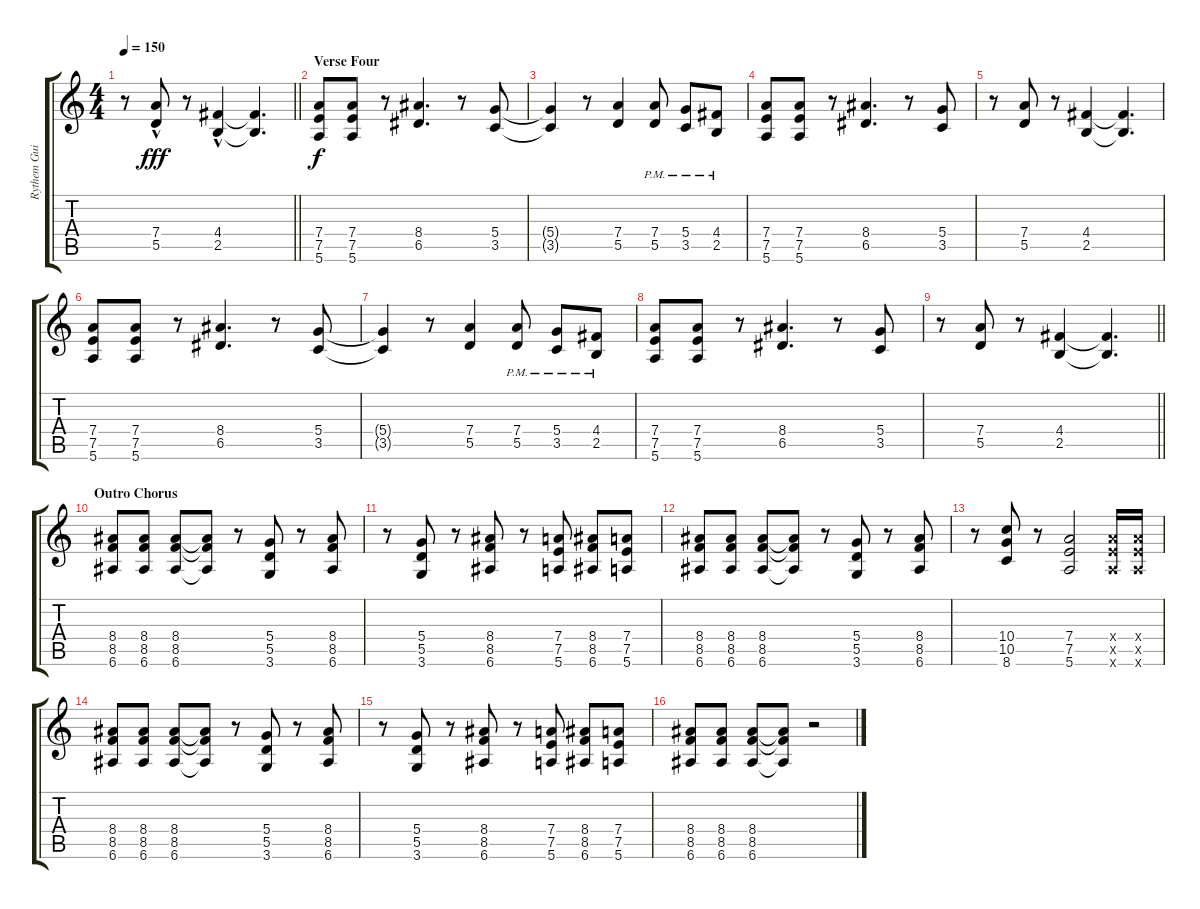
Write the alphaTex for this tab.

\track ("Rythem Guitar" "Rythem Gui") {instrument overdrivenguitar}
\staff {score tabs}
\tuning (E4 B3 G3 D3 A2 E2) {hide}
\ts (4 4)
\tempo 150
\clef g2
\barLineRight lightlight
\ks c
r.8{dy fff} (7.4{hac} 5.5{hac}).8 r.8 (4.4{hac} 2.5{hac}).4 (4.4{t} 2.5{t}).4{d} |
\section ("" "Verse Four")
(7.4 7.5 5.6).8{dy f} (7.4 7.5 5.6).8 r.8 (8.4 6.5).4{d} r.8 (5.4 3.5).8 |
(5.4{t} 3.5{t}).4 r.8 (7.4 5.5).4 (7.4{pm} 5.5{pm}).8 (5.4{pm} 3.5{pm}).8 (4.4{pm} 2.5{pm}).8 |
(7.4 7.5 5.6).8 (7.4 7.5 5.6).8 r.8 (8.4 6.5).4{d} r.8 (5.4 3.5).8 |
r.8 (7.4 5.5).8 r.8 (4.4 2.5).4 (4.4{t} 2.5{t}).4{d} |
(7.4 7.5 5.6).8 (7.4 7.5 5.6).8 r.8 (8.4 6.5).4{d} r.8 (5.4 3.5).8 |
(5.4{t} 3.5{t}).4 r.8 (7.4 5.5).4 (7.4{pm} 5.5{pm}).8 (5.4{pm} 3.5{pm}).8 (4.4{pm} 2.5{pm}).8 |
(7.4 7.5 5.6).8 (7.4 7.5 5.6).8 r.8 (8.4 6.5).4{d} r.8 (5.4 3.5).8 |
\barLineRight lightlight
r.8 (7.4 5.5).8 r.8 (4.4 2.5).4 (4.4{t} 2.5{t}).4{d} |
\section ("" "Outro Chorus")
(8.4 8.5 6.6).8 (8.4 8.5 6.6).8 (8.4 8.5 6.6).8 (8.4{t} 8.5{t} 6.6{t}).8 r.8 (5.4 5.5 3.6).8 r.8 (8.4 8.5 6.6).8 |
r.8 (5.4 5.5 3.6).8 r.8 (8.4 8.5 6.6).8 r.8 (7.4 7.5 5.6).8 (8.4 8.5 6.6).8 (7.4 7.5 5.6).8 |
(8.4 8.5 6.6).8 (8.4 8.5 6.6).8 (8.4 8.5 6.6).8 (8.4{t} 8.5{t} 6.6{t}).8 r.8 (5.4 5.5 3.6).8 r.8 (8.4 8.5 6.6).8 |
r.8 (10.4 10.5 8.6).8 r.8 (7.4 7.5 5.6).2 (7.4{x} 7.5{x} 5.6{x}).16 (7.4{x} 7.5{x} 5.6{x}).16 |
(8.4 8.5 6.6).8 (8.4 8.5 6.6).8 (8.4 8.5 6.6).8 (8.4{t} 8.5{t} 6.6{t}).8 r.8 (5.4 5.5 3.6).8 r.8 (8.4 8.5 6.6).8 |
r.8 (5.4 5.5 3.6).8 r.8 (8.4 8.5 6.6).8 r.8 (7.4 7.5 5.6).8 (8.4 8.5 6.6).8 (7.4 7.5 5.6).8 |
(8.4 8.5 6.6).8 (8.4 8.5 6.6).8 (8.4 8.5 6.6).8 (8.4{t} 8.5{t} 6.6{t}).8 r.2
